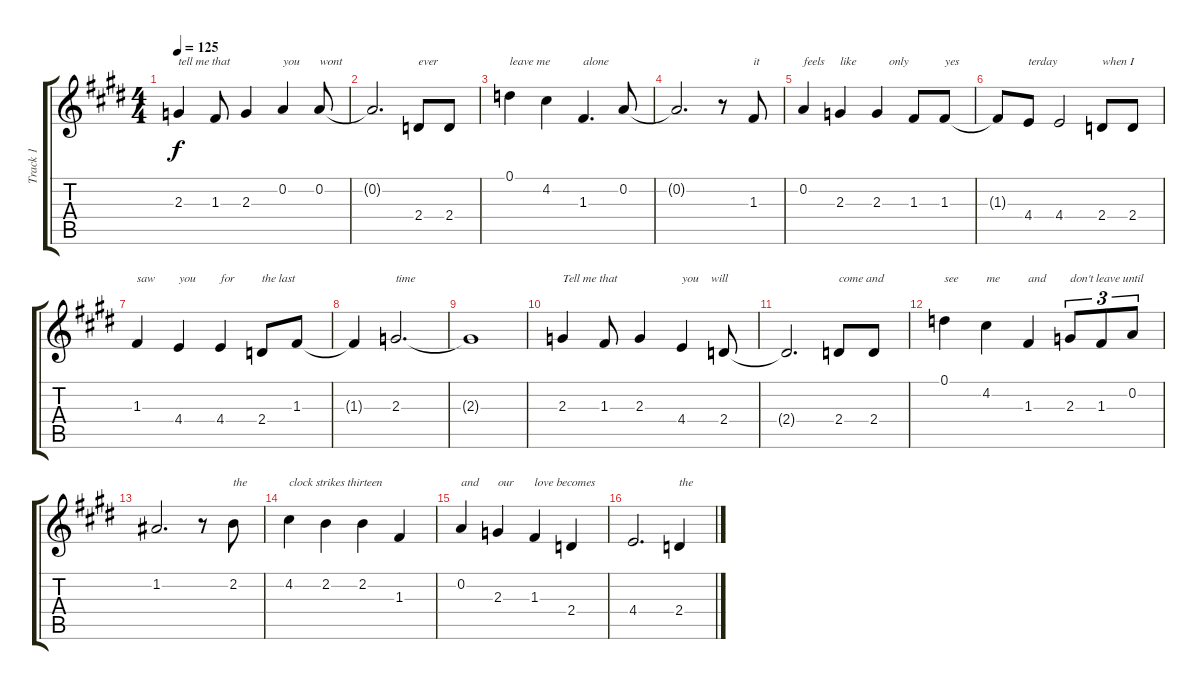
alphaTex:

\track ("Track 1" "Track 1") {instrument acousticguitarnylon}
\staff {score tabs}
\tuning (D4 A3 F3 C3 G2 D2) {hide}
\ts (4 4)
\tempo 125
\clef g2
\ks e
2.3.4{txt "tell me that " dy f} 1.3.8 2.3.4 0.2.4{txt "you"} 0.2.8{txt "wont"} |
0.2{t}.2{d} 2.4.8{txt "ever"} 2.4.8 |
0.1.4{txt "leave me"} 4.2.4 1.3.4{d txt "alone"} 0.2.8 |
0.2{t}.2{d} r.8 1.3.8{txt "it"} |
0.2.4{txt "feels"} 2.3.4{txt "like"} 2.3.4{txt "    only"} 1.3.8 1.3.8{txt "yes"} |
1.3{t}.8 4.4.8{txt "terday"} 4.4.2 2.4.8{txt "when I"} 2.4.8 |
1.3.4{txt "saw"} 4.4.4{txt "you"} 4.4.4{txt "for"} 2.4.8{txt "the last"} 1.3.8 |
1.3{t}.4 2.3.2{d txt "time"} |
2.3{t}.1 |
2.3.4{txt "Tell me that"} 1.3.8 2.3.4 4.4.4{txt "you    will"} 2.4.8 |
2.4{t}.2{d} 2.4.8{txt "come and"} 2.4.8 |
0.1.4{txt "see"} 4.2.4{txt "me"} 1.3.4{txt "and"} 2.3.8{tu (3 2) txt "don't leave until"} 1.3.8{tu (3 2)} 0.2.8{tu (3 2)} |
1.2.2{d} r.8 2.2.8{txt "the"} |
4.2.4{txt "clock strikes thirteen"} 2.2.4 2.2.4 1.3.4 |
0.2.4{txt "and"} 2.3.4{txt "our"} 1.3.4{txt "love becomes"} 2.4.4 |
4.4.2{d} 2.4.4{txt "the"}
